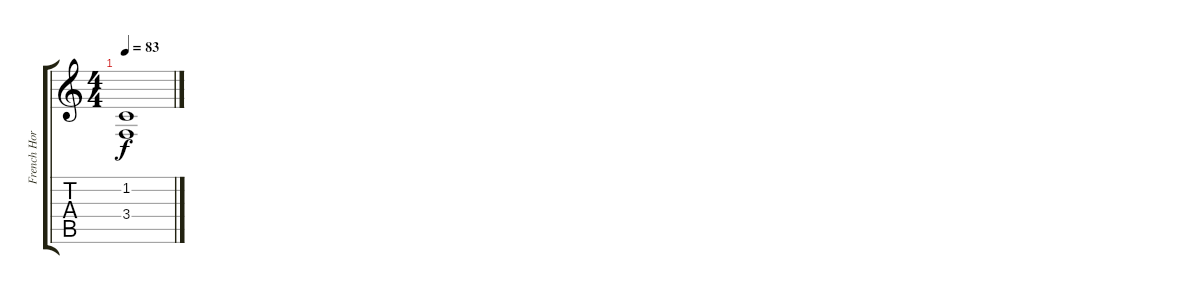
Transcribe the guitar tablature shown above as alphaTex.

\track ("French Horn + Violin (Intro + Vocals)" "French Hor") {instrument violin}
\staff {score tabs}
\tuning (E4 B3 G3 D3 A2 E2) {hide}
\ts (4 4)
\tempo 83
\clef g2
\ks c
(1.2{t} 3.4{t}).1{dy f}
